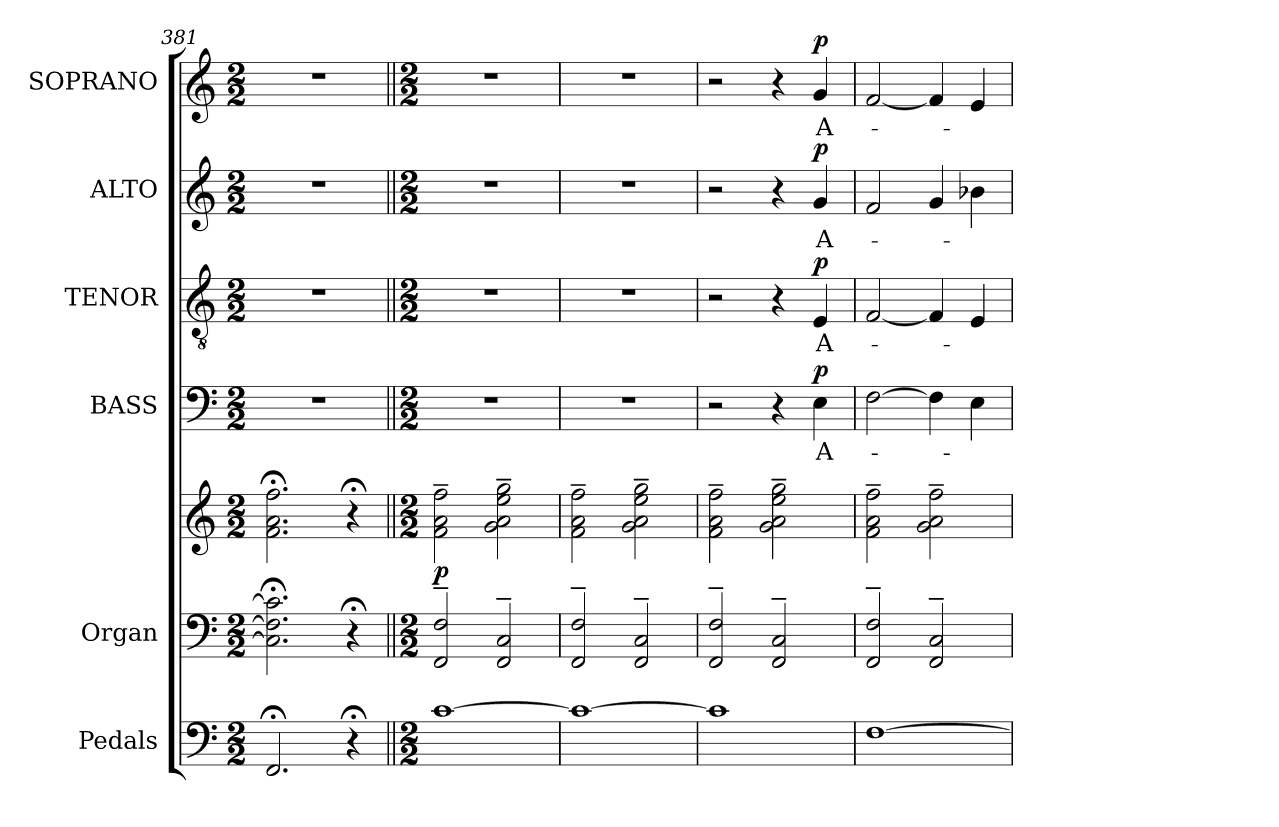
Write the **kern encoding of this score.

**kern	**kern	**kern	**dynam	**kern	**text	**dynam	**kern	**text	**dynam	**kern	**text	**dynam	**kern	**text	**dynam
*part6	*part5	*part5	*part5	*part4	*part4	*part4	*part3	*part3	*part3	*part2	*part2	*part2	*part1	*part1	*part1
*staff7	*staff6	*staff5	*staff5/6	*staff4	*staff4	*staff4	*staff3	*staff3	*staff3	*staff2	*staff2	*staff2	*staff1	*staff1	*staff1
*I"Pedals	*I"Organ	*	*	*I"BASS	*	*	*I"TENOR	*	*	*I"ALTO	*	*	*I"SOPRANO	*	*
*I'Ped.	*I'Org.	*	*	*I'B.	*	*	*I'T.	*	*	*I'A.	*	*	*I'S.	*	*
*clefF4	*clefF4	*clefG2	*	*clefF4	*	*	*clefGv2	*	*	*clefG2	*	*	*clefG2	*	*
*	*	*	*	*	*	*	*ITrd7c12	*	*	*	*	*	*	*	*
*k[]	*k[]	*k[]	*	*k[]	*	*	*k[]	*	*	*k[]	*	*	*k[]	*	*
*C:	*C:	*C:	*	*C:	*	*	*C:	*	*	*C:	*	*	*C:	*	*
*M2/2	*M2/2	*M2/2	*	*M2/2	*	*	*M2/2	*	*	*M2/2	*	*	*M2/2	*	*
=381	=381	=381	=381	=381	=381	=381	=381	=381	=381	=381	=381	=381	=381	=381	=381
2.FF;i/	2.Ci\]; 2.Fi]; 2.ci];	2.fi\; 2.ai; 2.ffi;	.	1r	.	.	1r	.	.	1r	.	.	1r	.	.
4r;	4r;	4r;	.	.	.	.	.	.	.	.	.	.	.	.	.
=382||	=382||	=382||	=382||	=382||	=382||	=382||	=382||	=382||	=382||	=382||	=382||	=382||	=382||	=382||	=382||
*M2/2	*M2/2	*M2/2	*	*M2/2	*	*	*M2/2	*	*	*M2/2	*	*	*M2/2	*	*
*	*	*MM60	*	*	*	*	*	*	*	*	*	*	*MM60	*	*
*	*^	*	*	*	*	*	*	*	*	*	*	*	*	*	*
[>1ci	2FFi/~ 2Fi~	1ryy	2fi\~ 2ai~ 2ffi~	p	1r	.	.	1r	.	.	1r	.	.	1r	.	.
.	2FFi/~ 2Ci~	.	2gi\~ 2ai~ 2eei~ 2ggi~	.	.	.	.	.	.	.	.	.	.	.	.	.
=383	=383	=383	=383	=383	=383	=383	=383	=383	=383	=383	=383	=383	=383	=383	=383	=383
1ci_>	2FFi/~ 2Fi~	1ryy	2fi\~ 2ai~ 2ffi~	.	1r	.	.	1r	.	.	1r	.	.	1r	.	.
.	2FFi/~ 2Ci~	.	2gi\~ 2ai~ 2eei~ 2ggi~	.	.	.	.	.	.	.	.	.	.	.	.	.
=384	=384	=384	=384	=384	=384	=384	=384	=384	=384	=384	=384	=384	=384	=384	=384	=384
1ci]	2FFi/~ 2Fi~	1ryy	2fi\~ 2ai~ 2ffi~	.	2r	.	.	2r	.	.	2r	.	.	2r	.	.
.	2FFi/~ 2Ci~	.	2gi\~ 2ai~ 2eei~ 2ggi~	.	4r	.	.	4r	.	.	4r	.	.	4r	.	.
!	!	!	!	!	!	!LO:LY:b:color=#000000	!	!	!	!	!	!	!	!	!	!
!	!	!	!	!	!	!	!	!	!LO:LY:b:color=#000000	!	!	!	!	!	!	!
!	!	!	!	!	!	!	!	!	!	!	!	!LO:LY:b:color=#000000	!	!	!	!
!	!	!	!	!	!	!	!	!	!	!	!	!	!	!	!LO:LY:b:color=#000000	!
.	.	.	.	.	4Ei\	A-	p	4EEi/	A-	p	4gi/	A-	p	4gi/	A-	p
=385	=385	=385	=385	=385	=385	=385	=385	=385	=385	=385	=385	=385	=385	=385	=385	=385
[>1Fi	2FFi/~ 2Fi~	1ryy	2fi\~ 2ai~ 2ffi~	.	[>2Fi\	.	.	[<2FFi/	.	.	2fi/	.	.	[<2fi/	.	.
.	2FFi/~ 2Ci~	.	2gi\~ 2ai~ 2ffi~	.	4Fi\]	.	.	4FFi/]	.	.	4gi/	.	.	4fi/]	.	.
.	.	.	.	.	4Ei\	.	.	4EEi/	.	.	4b-Xi\	.	.	4ei/	.	.
*	*v	*v	*	*	*	*	*	*	*	*	*	*	*	*	*	*
=	=	=	=	=	=	=	=	=	=	=	=	=	=	=	=
*-	*-	*-	*-	*-	*-	*-	*-	*-	*-	*-	*-	*-	*-	*-	*-
